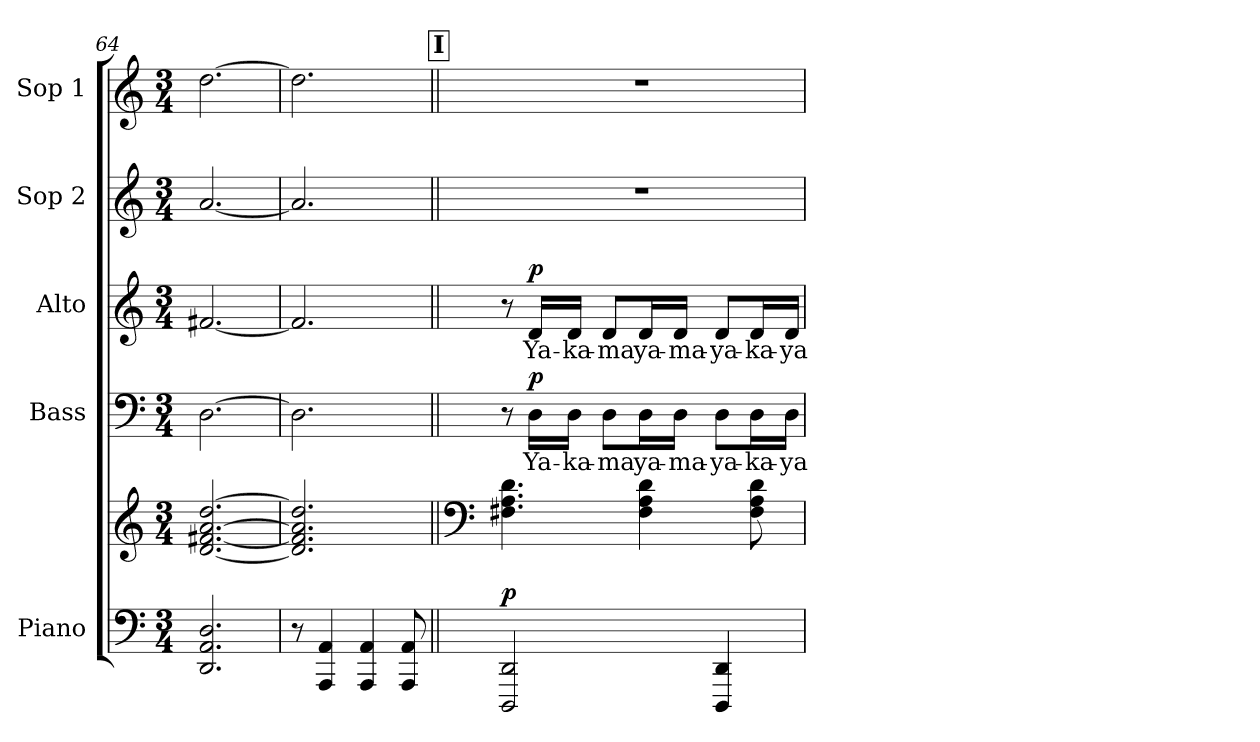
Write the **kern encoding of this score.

**kern	**kern	**dynam	**kern	**text	**dynam	**kern	**text	**dynam	**kern	**kern
*part5	*part5	*part5	*part4	*part4	*part4	*part3	*part3	*part3	*part2	*part1
*staff6	*staff5	*staff5/6	*staff4	*staff4	*staff4	*staff3	*staff3	*staff3	*staff2	*staff1
*I"Piano	*	*	*I"Bass	*	*	*I"Alto	*	*	*I"Sop 2	*I"Sop 1
*I'Pno.	*	*	*I'B.	*	*	*I'A.	*	*	*I'S.2	*I'S.1
*clefF4	*clefG2	*	*clefF4	*	*	*clefG2	*	*	*clefG2	*clefG2
*k[]	*k[]	*	*k[]	*	*	*k[]	*	*	*k[]	*k[]
*M3/4	*M3/4	*	*M3/4	*	*	*M3/4	*	*	*M3/4	*M3/4
=64	=64	=64	=64	=64	=64	=64	=64	=64	=64	=64
2.DD/ 2.AA/ 2.D/	[2.d/ [2.f#X/ [2.a/ [2.dd/	.	[2.D\	.	.	[2.f#X/	.	.	[2.a/	[2.dd\
=65	=65	=65	=65	=65	=65	=65	=65	=65	=65	=65
8r	2.d/] 2.f#/] 2.a/] 2.dd/]	.	2.D\]	.	.	2.f#/]	.	.	2.a/]	2.dd\]
4AAA/ 4AA/	.	.	.	.	.	.	.	.	.	.
4AAA/ 4AA/	.	.	.	.	.	.	.	.	.	.
8AAA/ 8AA/	.	.	.	.	.	.	.	.	.	.
!!LO:LB:g=z
!!LO:REH:place=s1:a:B:fs=15.4267:t=I
=66||	=66||	=66||	=66||	=66||	=66||	=66||	=66||	=66||	=66||	=66||
*	*clefF4	*	*	*	*	*	*	*	*	*
!	!	!LO:DY:a=2	!	!	!	!	!	!	!	!
2DDD/ 2DD/	4.F#X\ 4.A\ 4.d\	p	8r	.	.	8r	.	.	2.r	2.r
!	!	!	!	!	!LO:DY:a	!	!	!LO:DY:a	!	!
.	.	.	16D\LL	Ya-	p	16d/LL	Ya-	p	.	.
.	.	.	16D\JJ	-ka-	.	16d/JJ	-ka-	.	.	.
.	.	.	8D\L	-ma	.	8d/L	-ma	.	.	.
.	4F#\ 4A\ 4d\	.	16D\L	ya-	.	16d/L	ya-	.	.	.
.	.	.	16D\JJ	-ma-	.	16d/JJ	-ma-	.	.	.
4DDD/ 4DD/	.	.	8D\L	-ya-	.	8d/L	-ya-	.	.	.
.	8F#\ 8A\ 8d\	.	16D\L	-ka-	.	16d/L	-ka-	.	.	.
.	.	.	16D\JJ	-ya	.	16d/JJ	-ya	.	.	.
=	=	=	=	=	=	=	=	=	=	=
*-	*-	*-	*-	*-	*-	*-	*-	*-	*-	*-
